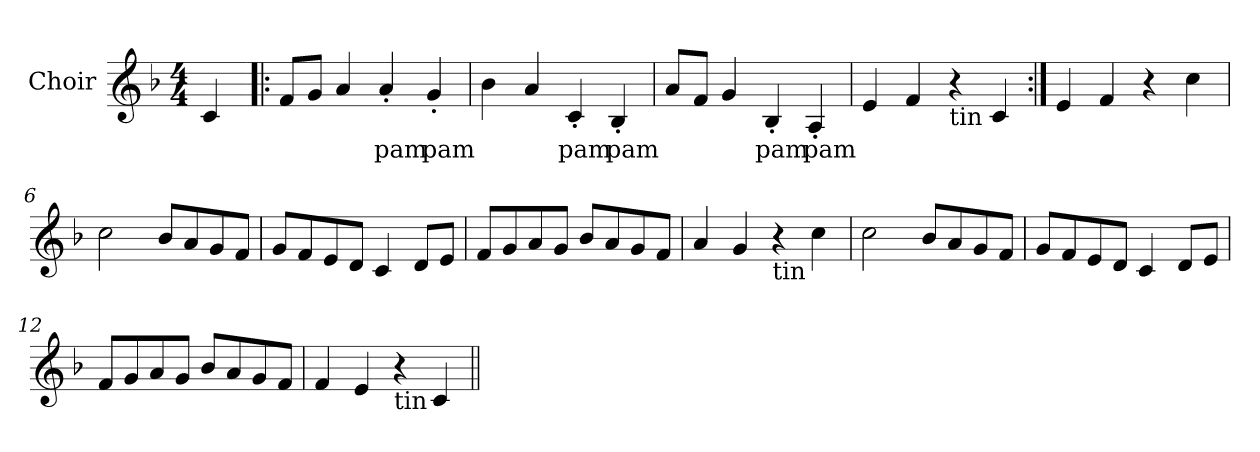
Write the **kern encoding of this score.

**kern	**text
*part1	*part1
*staff1	*staff1
*I"Choir	*
*I'Ch	*
*clefG2	*
*k[b-]	*
*F:	*
*M4/4	*
=	=
4c/	.
=1!|:	=1!|:
8f/L	.
8g/J	.
4a/	.
4a'/	pam
4g'/	pam
=2	=2
4b-\	.
4a/	.
4c'/	pam
4B-'/	pam
=3	=3
8a/L	.
8f/J	.
4g/	.
4B-'/	pam
4A'/	pam
=4	=4
4e/	.
4f/	.
!LO:TX:b:t=tin	!
4r	.
4c/	.
=5:|!	=5:|!
4e/	.
4f/	.
4r	.
4cc\	.
!!LO:LB:g=z
=6	=6
2cc\	.
8b-/L	.
8a/	.
8g/	.
8f/J	.
=7	=7
8g/L	.
8f/	.
8e/	.
8d/J	.
4c/	.
8d/L	.
8e/J	.
=8	=8
8f/L	.
8g/	.
8a/	.
8g/J	.
8b-/L	.
8a/	.
8g/	.
8f/J	.
=9	=9
4a/	.
4g/	.
!LO:TX:b:t=tin	!
4r	.
4cc\	.
!!LO:LB:g=z
=10	=10
2cc\	.
8b-/L	.
8a/	.
8g/	.
8f/J	.
=11	=11
8g/L	.
8f/	.
8e/	.
8d/J	.
4c/	.
8d/L	.
8e/J	.
=12	=12
8f/L	.
8g/	.
8a/	.
8g/J	.
8b-/L	.
8a/	.
8g/	.
8f/J	.
=13	=13
4f/	.
4e/	.
!LO:TX:b:t=tin	!
4r	.
4c/	.
=||	=||
*-	*-
